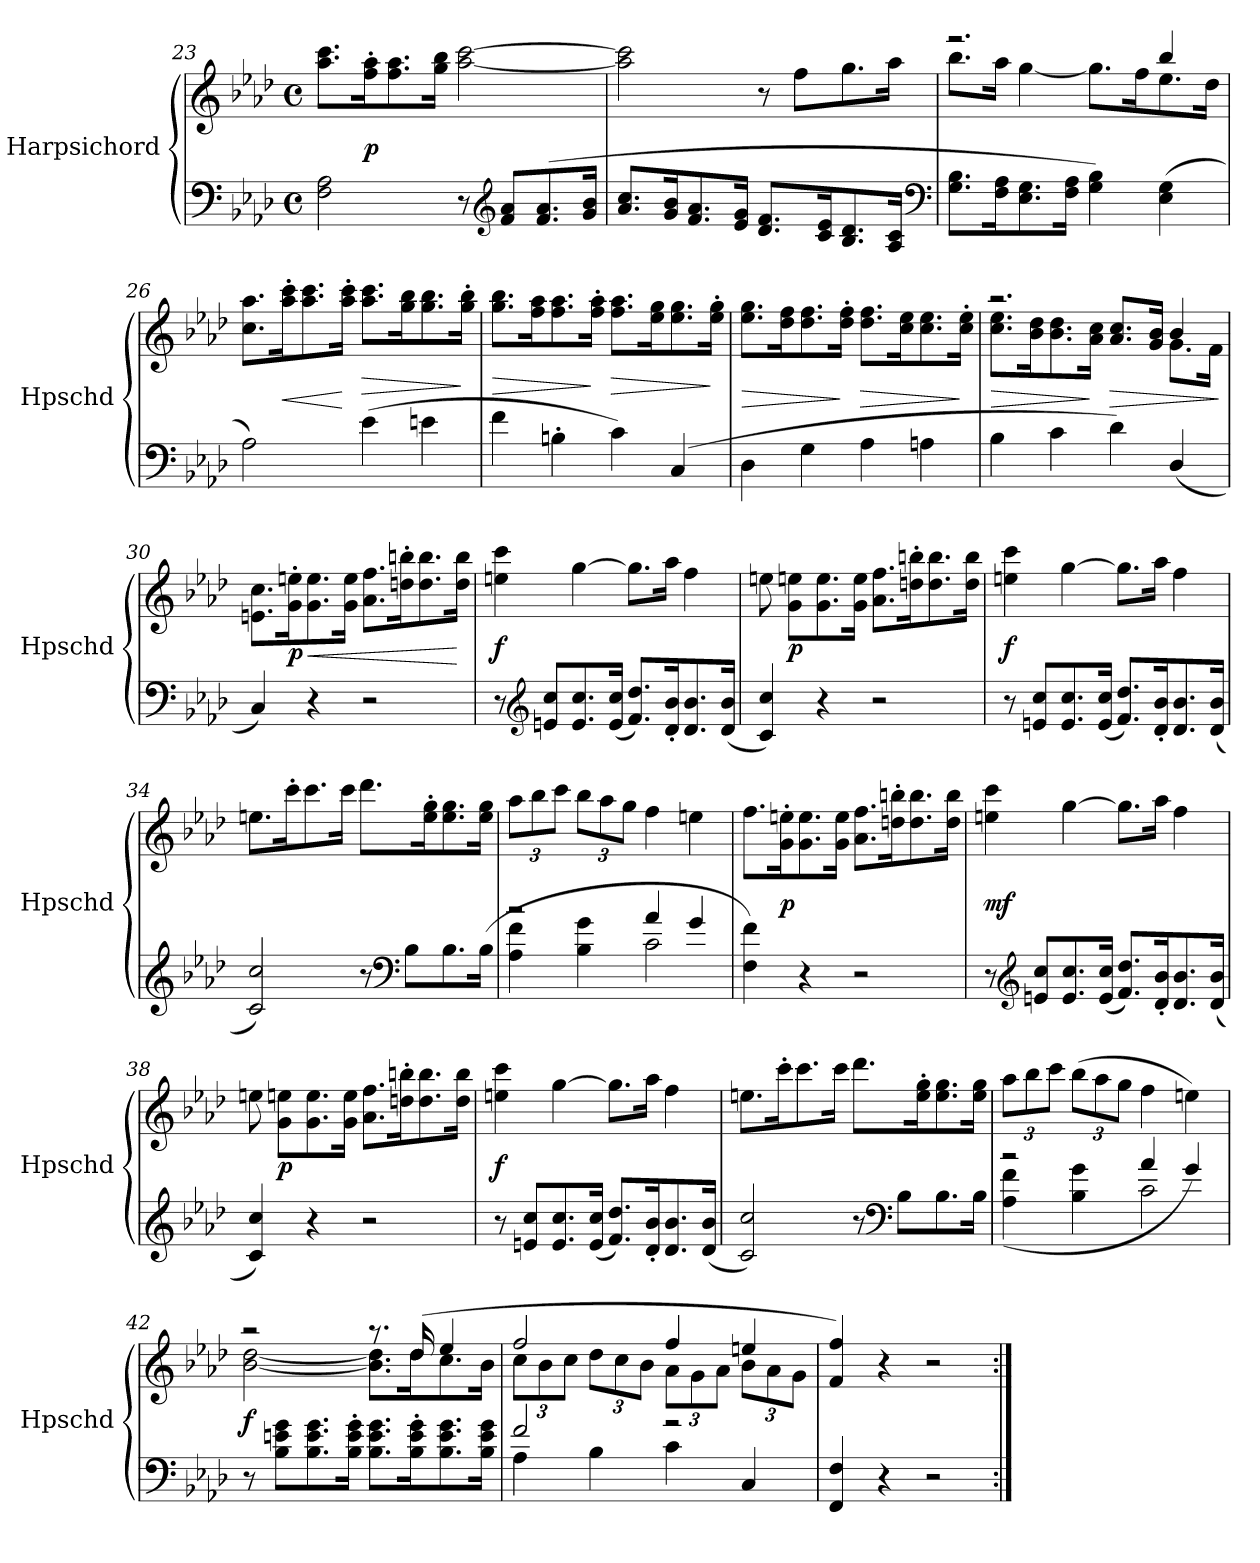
**kern	**kern	**dynam
*part1	*part1	*part1
*staff2	*staff1	*staff1/2
*I"Harpsichord	*	*
*I'Hpschd	*	*
*clefF4	*clefG2	*
*k[b-e-a-d-]	*k[b-e-a-d-]	*
*f:	*f:	*
*M4/4	*M4/4	*
*met(c)	*met(c)	*
=23	=23	=23
2F\ 2A-\	8.aa-\ 8.ccc\L	.
.	16ff'\ 16aa-'\K	p
.	8.ff\ 8.aa-\	.
.	16gg\ 16bb-\Jk	.
8r	[2aa-\ [2ccc\	.
*clefG2	*	*
8f/ 8a-/L	.	.
(8.f/ 8.a-/	.	.
16g/ 16b-/Jk	.	.
=24	=24	=24
8.a-/ 8.cc/L	2aa-]\ 2ccc]\	.
16g/ 16b-/K	.	.
8.f/ 8.a-/	.	.
16e-/ 16g/Jk	.	.
8.d-/ 8.f/L	8r	.
.	8ff\L	.
16c/ 16e-/K	.	.
8.B-/ 8.d-/	8.gg\	.
16A-/ 16c/Jk	16aa-\Jk	.
*clefF4	*	*
=25	=25	=25
*	*^	*
8.G\ 8.B-\L	2.r	8.bb-\L	.
16F\ 16A-\K	.	16aa-\Jk	.
8.E-\ 8.G\	.	[4gg\	.
16F\ 16A-\Jk	.	.	.
4G\ 4B-\)	.	8.gg\L]	.
.	.	16ff\K	.
(4E-\ 4G\	4bb-/	8.ee-\	.
.	.	16dd-\Jk	.
*	*v	*v	*
=26	=26	=26
2A-\)	8.cc\ 8.aa-\L	.
.	16aa-'\ 16ccc'\K	<
.	8.aa-\ 8.ccc\	.
.	16aa-'\ 16ccc'\Jk	[
(4e-\	8.aa-\ 8.ccc\L	>
.	16gg\ 16bb-\K	.
4en\	8.gg\ 8.bb-\	.
.	16gg'\ 16bb-'\Jk	]
=27	=27	=27
4f\	8.gg\ 8.bb-\L	>
.	16ff\ 16aa-\K	.
4Bn'\	8.ff\ 8.aa-\	.
.	16ff'\ 16aa-'\Jk	]
4c\)	8.ff\ 8.aa-\L	>
.	16ee-\ 16gg\K	.
(4C/	8.ee-\ 8.gg\	.
.	16ee-'\ 16gg'\Jk	]
=28	=28	=28
4D-\	8.ee-\ 8.gg\L	>
.	16dd-\ 16ff\K	.
4G\	8.dd-\ 8.ff\	.
.	16dd-'\ 16ff'\Jk	]
4A-\	8.dd-\ 8.ff\L	>
.	16cc\ 16ee-\K	.
4An\	8.cc\ 8.ee-\	.
.	16cc'\ 16ee-'\Jk	]
=29	=29	=29
*	*^	*
4B-\	2.r	8.cc\ 8.ee-\L	>
.	.	16b-\ 16dd-\K	.
4c\	.	8.b-\ 8.dd-\	.
.	.	16a-\ 16cc\Jk	]
4d-\)	.	8.a-/ 8.cc/L	>
.	.	16g/ 16b-/Jk	.
(4D-/	4b-/	8.g\L	.
.	.	16f\Jk	.
*	*v	*v	*
.	.	]
=30	=30	=30
4C/)	8.en\ 8.cc\L	.
.	16g'\ 16een'\K	p
4r	8.g\ 8.ee\	<
.	16g\ 16ee\Jk	.
2r	8.a-\ 8.ff\L	.
.	16ddn'\ 16bbn'\K	.
.	8.dd\ 8.bb\	.
.	16dd\ 16bb\Jk	[
=31	=31	=31
8r	4een\ 4ccc\	f
*clefG2	*	*
8en/ 8cc/L	.	.
8.e/ 8.cc/	[4gg\	.
(16e/ 16cc/Jk	.	.
8.f/ 8.dd-/L)	8.gg\L]	.
16d-'/ 16b-'/K	16aa-\Jk	.
8.d-/ 8.b-/	4ff\	.
(16d-/ 16b-/Jk	.	.
=32	=32	=32
4c/ 4cc/)	8een\	.
.	8g\ 8een\L	p
4r	8.g\ 8.ee\	.
.	16g\ 16ee\Jk	.
2r	8.a-\ 8.ff\L	.
.	16ddn'\ 16bbn'\K	.
.	8.dd\ 8.bb\	.
.	16dd\ 16bb\Jk	.
=33	=33	=33
8r	4een\ 4ccc\	f
8en/ 8cc/L	.	.
8.e/ 8.cc/	[4gg\	.
(16e/ 16cc/Jk	.	.
8.f/ 8.dd-/L)	8.gg\L]	.
16d-'/ 16b-'/K	16aa-\Jk	.
8.d-/ 8.b-/	4ff\	.
(16d-/ 16b-/Jk	.	.
=34	=34	=34
2c/ 2cc/)	8.een\L	.
.	16ccc'\K	.
.	8.ccc\	.
.	16ccc\Jk	.
8r	8.ddd-\L	.
*clefF4	*	*
8B-\L	.	.
.	16ee'\ 16gg'\K	.
8.B-\	8.ee\ 8.gg\	.
(16B-\Jk	16ee\ 16gg\Jk	.
=35	=35	=35
*^	*	*
2r	4A-\ 4f\	12aa-\L	.
.	.	12bb-\	.
.	.	12ccc\J	.
.	4B-\ 4g\	12bb-\L	.
.	.	12aa-\	.
.	.	12gg\J	.
4a-/	2c\	4ff\	.
4g/	.	4een\	.
*v	*v	*	*
=36	=36	=36
4F\ 4f\)	8.ff\L	.
.	16g'\ 16een'\K	p
4r	8.g\ 8.ee\	.
.	16g\ 16ee\Jk	.
2r	8.a-\ 8.ff\L	.
.	16ddn'\ 16bbn'\K	.
.	8.dd\ 8.bb\	.
.	16dd\ 16bb\Jk	.
=37	=37	=37
8r	4een\ 4ccc\	mf
*clefG2	*	*
8en/ 8cc/L	.	.
8.e/ 8.cc/	[4gg\	.
(16e/ 16cc/Jk	.	.
8.f/ 8.dd-/L)	8.gg\L]	.
16d-'/ 16b-'/K	16aa-\Jk	.
8.d-/ 8.b-/	4ff\	.
(16d-/ 16b-/Jk	.	.
=38	=38	=38
4c/ 4cc/)	8een\	.
.	8g\ 8een\L	p
4r	8.g\ 8.ee\	.
.	16g\ 16ee\Jk	.
2r	8.a-\ 8.ff\L	.
.	16ddn'\ 16bbn'\K	.
.	8.dd\ 8.bb\	.
.	16dd\ 16bb\Jk	.
=39	=39	=39
8r	4een\ 4ccc\	f
8en/ 8cc/L	.	.
8.e/ 8.cc/	[4gg\	.
(16e/ 16cc/Jk	.	.
8.f/ 8.dd-/L)	8.gg\L]	.
16d-'/ 16b-'/K	16aa-\Jk	.
8.d-/ 8.b-/	4ff\	.
(16d-/ 16b-/Jk	.	.
=40	=40	=40
2c/ 2cc/)	8.een\L	.
.	16ccc'\K	.
.	8.ccc\	.
.	16ccc\Jk	.
8r	8.ddd-\L	.
*clefF4	*	*
8B-\L	.	.
.	16ee'\ 16gg'\K	.
8.B-\	8.ee\ 8.gg\	.
16B-\Jk	16ee\ 16gg\Jk	.
=41	=41	=41
*^	*	*
2r	(4A-\ 4f\	12aa-\L	.
.	.	12bb-\	.
.	.	12ccc\J	.
.	4B-\ 4g\	(12bb-\L	.
.	.	12aa-\	.
.	.	12gg\J	.
4a-/	2c\	4ff\	.
4g/)	.	4een\)	.
*v	*v	*	*
=42	=42	=42
*	*^	*
8r	2r	[2b-\ [2dd-\	f
8B-\ 8en\ 8g\L	.	.	.
8.B-\ 8.e\ 8.g\	.	.	.
16B-'\ 16e'\ 16g'\Jk	.	.	.
8.B-\ 8.e\ 8.g\L	8.r	8.b-]\ 8.dd-]\L	.
16B-'\ 16e'\ 16g'\K	(16dd-/	16dd-\K	.
8.B-\ 8.e\ 8.g\	4ee-/	8.cc\	.
16B-\ 16e\ 16g\Jk	.	16b-\Jk	.
=43	=43	=43	=43
*^	*	*	*
2f/	4A-\	2ff/	12cc\L	.
.	.	.	12b-\	.
.	.	.	12cc\J	.
.	4B-\	.	12dd-\L	.
.	.	.	12cc\	.
.	.	.	12b-\J	.
2r	4c\	4ff/	12a-\L	.
.	.	.	12g\	.
.	.	.	12a-\J	.
.	4C/	4een/	12b-\L	.
.	.	.	12a-\	.
.	.	.	12g\J	.
*v	*v	*	*	*
*	*v	*v	*
=44	=44	=44
4FF/ 4F/	4f/ 4ff/)	.
4r	4r	.
2r	2r	.
=:|!	=:|!	=:|!
*-	*-	*-
